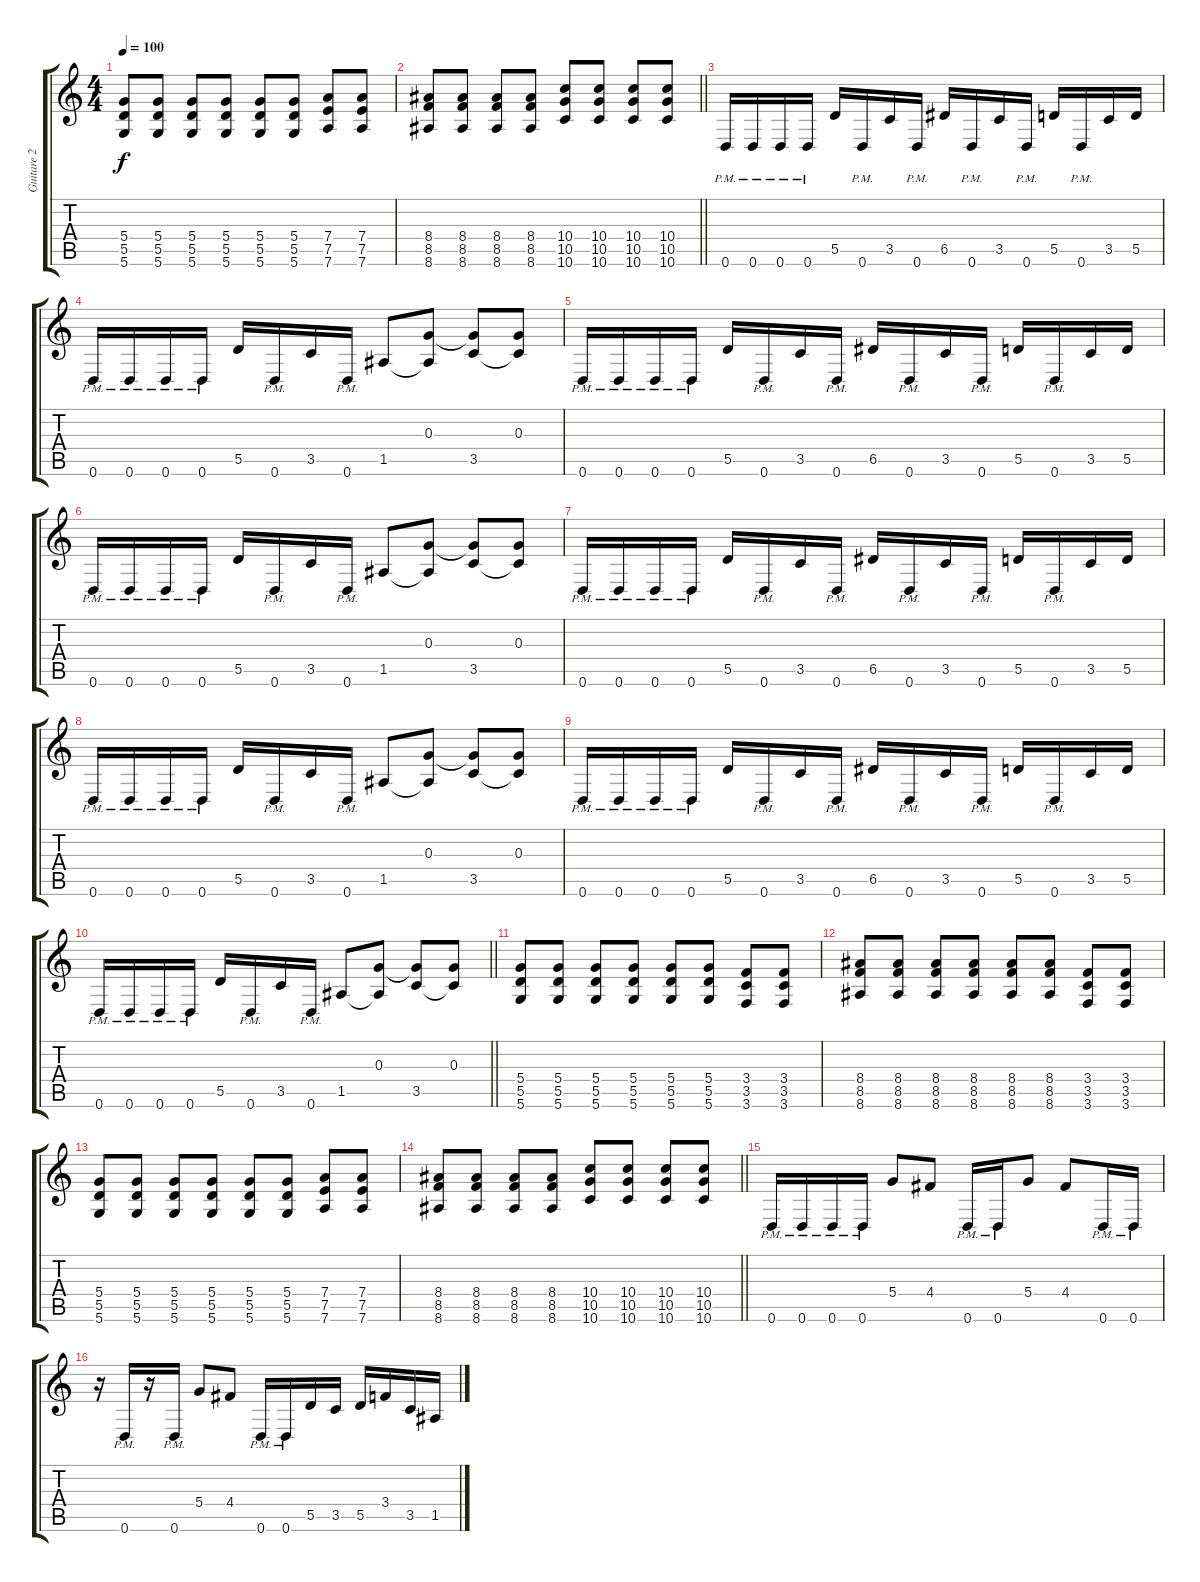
\track ("Guitare 2" "Guitare 2") {instrument distortionguitar}
\staff {score tabs}
\tuning (E4 B3 G3 D3 A2 D2) {hide}
\ts (4 4)
\tempo 100
\clef g2
\ks c
(5.4 5.5 5.6).8{dy f} (5.4 5.5 5.6).8 (5.4 5.5 5.6).8 (5.4 5.5 5.6).8 (5.4 5.5 5.6).8 (5.4 5.5 5.6).8 (7.4 7.5 7.6).8 (7.4 7.5 7.6).8 |
\barLineRight lightlight
(8.4 8.5 8.6).8 (8.4 8.5 8.6).8 (8.4 8.5 8.6).8 (8.4 8.5 8.6).8 (10.4 10.5 10.6).8 (10.4 10.5 10.6).8 (10.4 10.5 10.6).8 (10.4 10.5 10.6).8 |
\section ("" "")
0.6{pm}.16 0.6{pm}.16 0.6{pm}.16 0.6{pm}.16 5.5.16 0.6{pm}.16 3.5.16 0.6{pm}.16 6.5.16 0.6{pm}.16 3.5.16 0.6{pm}.16 5.5.16 0.6{pm}.16 3.5.16 5.5.16 |
0.6{pm}.16 0.6{pm}.16 0.6{pm}.16 0.6{pm}.16 5.5.16 0.6{pm}.16 3.5.16 0.6{pm}.16 1.5.8 (0.3 1.5{t}).8 (0.3{t} 3.5).8 (0.3 3.5{t}).8 |
0.6{pm}.16 0.6{pm}.16 0.6{pm}.16 0.6{pm}.16 5.5.16 0.6{pm}.16 3.5.16 0.6{pm}.16 6.5.16 0.6{pm}.16 3.5.16 0.6{pm}.16 5.5.16 0.6{pm}.16 3.5.16 5.5.16 |
0.6{pm}.16 0.6{pm}.16 0.6{pm}.16 0.6{pm}.16 5.5.16 0.6{pm}.16 3.5.16 0.6{pm}.16 1.5.8 (0.3 1.5{t}).8 (0.3{t} 3.5).8 (0.3 3.5{t}).8 |
0.6{pm}.16 0.6{pm}.16 0.6{pm}.16 0.6{pm}.16 5.5.16 0.6{pm}.16 3.5.16 0.6{pm}.16 6.5.16 0.6{pm}.16 3.5.16 0.6{pm}.16 5.5.16 0.6{pm}.16 3.5.16 5.5.16 |
0.6{pm}.16 0.6{pm}.16 0.6{pm}.16 0.6{pm}.16 5.5.16 0.6{pm}.16 3.5.16 0.6{pm}.16 1.5.8 (0.3 1.5{t}).8 (0.3{t} 3.5).8 (0.3 3.5{t}).8 |
0.6{pm}.16 0.6{pm}.16 0.6{pm}.16 0.6{pm}.16 5.5.16 0.6{pm}.16 3.5.16 0.6{pm}.16 6.5.16 0.6{pm}.16 3.5.16 0.6{pm}.16 5.5.16 0.6{pm}.16 3.5.16 5.5.16 |
\barLineRight lightlight
0.6{pm}.16 0.6{pm}.16 0.6{pm}.16 0.6{pm}.16 5.5.16 0.6{pm}.16 3.5.16 0.6{pm}.16 1.5.8 (0.3 1.5{t}).8 (0.3{t} 3.5).8 (0.3 3.5{t}).8 |
\section ("" "")
(5.4 5.5 5.6).8 (5.4 5.5 5.6).8 (5.4 5.5 5.6).8 (5.4 5.5 5.6).8 (5.4 5.5 5.6).8 (5.4 5.5 5.6).8 (3.4 3.5 3.6).8 (3.4 3.5 3.6).8 |
(8.4 8.5 8.6).8 (8.4 8.5 8.6).8 (8.4 8.5 8.6).8 (8.4 8.5 8.6).8 (8.4 8.5 8.6).8 (8.4 8.5 8.6).8 (3.4 3.5 3.6).8 (3.4 3.5 3.6).8 |
(5.4 5.5 5.6).8 (5.4 5.5 5.6).8 (5.4 5.5 5.6).8 (5.4 5.5 5.6).8 (5.4 5.5 5.6).8 (5.4 5.5 5.6).8 (7.4 7.5 7.6).8 (7.4 7.5 7.6).8 |
\barLineRight lightlight
(8.4 8.5 8.6).8 (8.4 8.5 8.6).8 (8.4 8.5 8.6).8 (8.4 8.5 8.6).8 (10.4 10.5 10.6).8 (10.4 10.5 10.6).8 (10.4 10.5 10.6).8 (10.4 10.5 10.6).8 |
\section ("" "")
0.6{pm}.16 0.6{pm}.16 0.6{pm}.16 0.6{pm}.16 5.4.8 4.4.8 0.6{pm}.16 0.6{pm}.16 5.4.8 4.4.8 0.6{pm}.16 0.6{pm}.16 |
r.16 0.6{pm}.16 r.16 0.6{pm}.16 5.4.8 4.4.8 0.6{pm}.16 0.6{pm}.16 5.5.16 3.5.16 5.5.16 3.4.16 3.5.16 1.5.16
